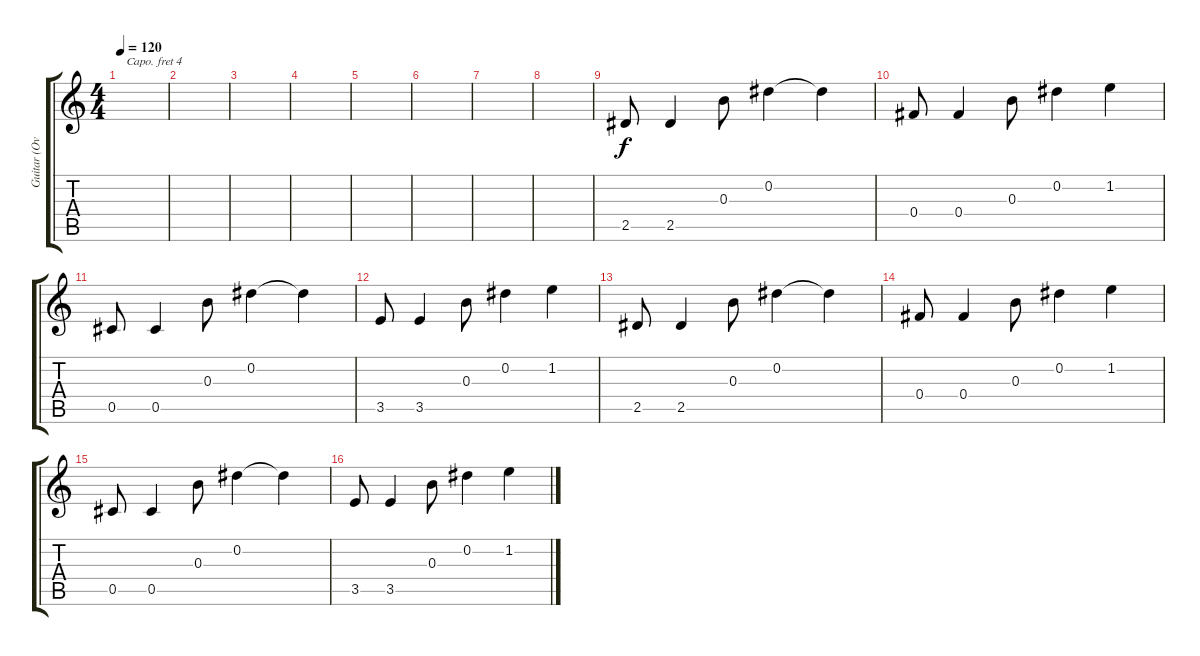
\track ("Guitar (Overdrive)" "Guitar (Ov") {instrument overdrivenguitar}
\staff {score tabs}
\capo 4
\tuning (E4 B3 G3 D3 A2 E2) {hide}
\ts (4 4)
\tempo 120
\clef g2
\ks c
|
|
|
|
|
|
|
|
2.5.8 2.5.4 0.3.8 0.2.4 0.2{t}.4 |
0.4.8 0.4.4 0.3.8 0.2.4 1.2.4 |
0.5.8 0.5.4 0.3.8 0.2.4 0.2{t}.4 |
3.5.8 3.5.4 0.3.8 0.2.4 1.2.4 |
2.5.8 2.5.4 0.3.8 0.2.4 0.2{t}.4 |
0.4.8 0.4.4 0.3.8 0.2.4 1.2.4 |
0.5.8 0.5.4 0.3.8 0.2.4 0.2{t}.4 |
3.5.8 3.5.4 0.3.8 0.2.4 1.2.4
